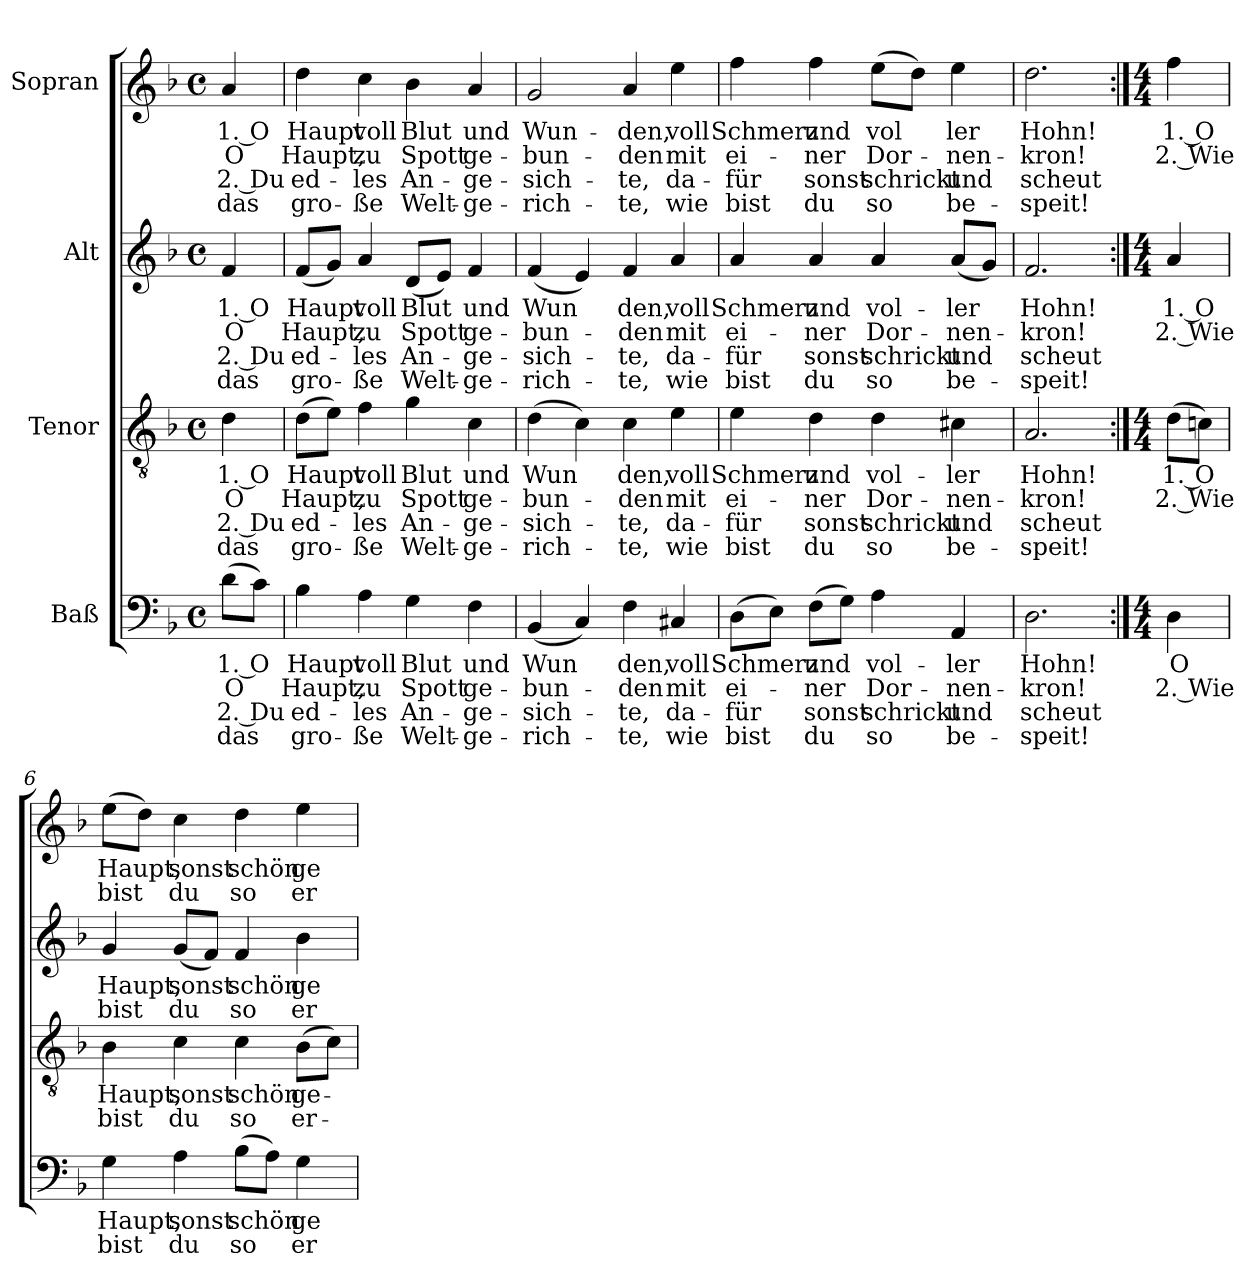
**kern	**text	**text	**text	**text	**kern	**text	**text	**text	**text	**kern	**text	**text	**text	**text	**kern	**text	**text	**text	**text
*part4	*part4	*part4	*part4	*part4	*part3	*part3	*part3	*part3	*part3	*part2	*part2	*part2	*part2	*part2	*part1	*part1	*part1	*part1	*part1
*staff4	*staff4	*staff4	*staff4	*staff4	*staff3	*staff3	*staff3	*staff3	*staff3	*staff2	*staff2	*staff2	*staff2	*staff2	*staff1	*staff1	*staff1	*staff1	*staff1
*I"Baß	*	*	*	*	*I"Tenor	*	*	*	*	*I"Alt	*	*	*	*	*I"Sopran	*	*	*	*
*clefF4	*	*	*	*	*clefGv2	*	*	*	*	*clefG2	*	*	*	*	*clefG2	*	*	*	*
*k[b-]	*	*	*	*	*k[b-]	*	*	*	*	*k[b-]	*	*	*	*	*k[b-]	*	*	*	*
*F:	*	*	*	*	*F:	*	*	*	*	*F:	*	*	*	*	*F:	*	*	*	*
*M4/4	*	*	*	*	*M4/4	*	*	*	*	*M4/4	*	*	*	*	*M4/4	*	*	*	*
*met(c)	*	*	*	*	*met(c)	*	*	*	*	*met(c)	*	*	*	*	*met(c)	*	*	*	*
=	=	=	=	=	=	=	=	=	=	=	=	=	=	=	=	=	=	=	=
!	!LO:LY:b	!LO:LY:b	!LO:LY:b	!LO:LY:b	!	!LO:LY:b	!LO:LY:b	!LO:LY:b	!LO:LY:b	!	!LO:LY:b	!LO:LY:b	!LO:LY:b	!LO:LY:b	!	!LO:LY:b	!LO:LY:b	!LO:LY:b	!LO:LY:b
(>8d\L	1. O	O	2. Du	das	4d\	1. O	O	2. Du	das	4f/	1. O	O	2. Du	das	4a/	1. O	O	2. Du	das
8c\J)	.	.	.	.	.	.	.	.	.	.	.	.	.	.	.	.	.	.	.
=1	=1	=1	=1	=1	=1	=1	=1	=1	=1	=1	=1	=1	=1	=1	=1	=1	=1	=1	=1
!	!LO:LY:b	!LO:LY:b	!LO:LY:b	!LO:LY:b	!	!LO:LY:b	!LO:LY:b	!LO:LY:b	!LO:LY:b	!	!LO:LY:b	!LO:LY:b	!LO:LY:b	!LO:LY:b	!	!LO:LY:b	!LO:LY:b	!LO:LY:b	!LO:LY:b
4B-\	Haupt	Haupt,	ed-	gro-	(>8d\L	Haupt	Haupt,	ed-	gro-	(<8f/L	Haupt	Haupt,	ed-	gro-	4dd\	Haupt	Haupt,	ed-	gro-
.	.	.	.	.	8e\J)	.	.	.	.	8g/J)	.	.	.	.	.	.	.	.	.
!	!LO:LY:b	!LO:LY:b	!LO:LY:b	!LO:LY:b	!	!LO:LY:b	!LO:LY:b	!LO:LY:b	!LO:LY:b	!	!LO:LY:b	!LO:LY:b	!LO:LY:b	!LO:LY:b	!	!LO:LY:b	!LO:LY:b	!LO:LY:b	!LO:LY:b
4A\	voll	zu	-les	-ße	4f\	voll	zu	-les	-ße	4a/	voll	zu	-les	-ße	4cc\	voll	zu	-les	-ße
!	!LO:LY:b	!LO:LY:b	!LO:LY:b	!LO:LY:b	!	!LO:LY:b	!LO:LY:b	!LO:LY:b	!LO:LY:b	!	!LO:LY:b	!LO:LY:b	!LO:LY:b	!LO:LY:b	!	!LO:LY:b	!LO:LY:b	!LO:LY:b	!LO:LY:b
4G\	Blut	Spott	An-	Welt-	4g\	Blut	Spott	An-	Welt-	(<8d/L	Blut	Spott	An-	Welt-	4b-\	Blut	Spott	An-	Welt-
.	.	.	.	.	.	.	.	.	.	8e/J)	.	.	.	.	.	.	.	.	.
!	!LO:LY:b	!LO:LY:b	!LO:LY:b	!LO:LY:b	!	!LO:LY:b	!LO:LY:b	!LO:LY:b	!LO:LY:b	!	!LO:LY:b	!LO:LY:b	!LO:LY:b	!LO:LY:b	!	!LO:LY:b	!LO:LY:b	!LO:LY:b	!LO:LY:b
4F\	und	ge-	-ge-	-ge-	4c\	und	ge-	-ge-	-ge-	4f/	und	ge-	-ge-	-ge-	4a/	und	ge-	-ge-	-ge-
=2	=2	=2	=2	=2	=2	=2	=2	=2	=2	=2	=2	=2	=2	=2	=2	=2	=2	=2	=2
!	!LO:LY:b	!LO:LY:b	!LO:LY:b	!LO:LY:b	!	!LO:LY:b	!LO:LY:b	!LO:LY:b	!LO:LY:b	!	!LO:LY:b	!LO:LY:b	!LO:LY:b	!LO:LY:b	!	!LO:LY:b	!LO:LY:b	!LO:LY:b	!LO:LY:b
(<4BB-/	Wun	-bun-	-sich-	-rich-	(>4d\	Wun	-bun-	-sich-	-rich-	(<4f/	Wun	-bun-	-sich-	-rich-	2g/	Wun-	-bun-	-sich-	-rich-
4C/)	.	.	.	.	4c\)	.	.	.	.	4e/)	.	.	.	.	.	.	.	.	.
!	!LO:LY:b	!LO:LY:b	!LO:LY:b	!LO:LY:b	!	!LO:LY:b	!LO:LY:b	!LO:LY:b	!LO:LY:b	!	!LO:LY:b	!LO:LY:b	!LO:LY:b	!LO:LY:b	!	!LO:LY:b	!LO:LY:b	!LO:LY:b	!LO:LY:b
4F\	den,	-den	-te,	-te,	4c\	den,	-den	-te,	-te,	4f/	den,	-den	-te,	-te,	4a/	-den,	-den	-te,	-te,
!	!LO:LY:b	!LO:LY:b	!LO:LY:b	!LO:LY:b	!	!LO:LY:b	!LO:LY:b	!LO:LY:b	!LO:LY:b	!	!LO:LY:b	!LO:LY:b	!LO:LY:b	!LO:LY:b	!	!LO:LY:b	!LO:LY:b	!LO:LY:b	!LO:LY:b
4C#X/	voll	mit	da-	wie	4e\	voll	mit	da-	wie	4a/	voll	mit	da-	wie	4ee\	voll	mit	da-	wie
=3	=3	=3	=3	=3	=3	=3	=3	=3	=3	=3	=3	=3	=3	=3	=3	=3	=3	=3	=3
!	!LO:LY:b	!LO:LY:b	!LO:LY:b	!LO:LY:b	!	!LO:LY:b	!LO:LY:b	!LO:LY:b	!LO:LY:b	!	!LO:LY:b	!LO:LY:b	!LO:LY:b	!LO:LY:b	!	!LO:LY:b	!LO:LY:b	!LO:LY:b	!LO:LY:b
(>8D\L	Schmerz	ei-	-für	bist	4e\	Schmerz	ei-	-für	bist	4a/	Schmerz	ei-	-für	bist	4ff\	Schmerz	ei-	-für	bist
8E\J)	.	.	.	.	.	.	.	.	.	.	.	.	.	.	.	.	.	.	.
!	!LO:LY:b	!LO:LY:b	!LO:LY:b	!LO:LY:b	!	!LO:LY:b	!LO:LY:b	!LO:LY:b	!LO:LY:b	!	!LO:LY:b	!LO:LY:b	!LO:LY:b	!LO:LY:b	!	!LO:LY:b	!LO:LY:b	!LO:LY:b	!LO:LY:b
(>8F\L	und	-ner	sonst	du	4d\	und	-ner	sonst	du	4a/	und	-ner	sonst	du	4ff\	und	-ner	sonst	du
8G\J)	.	.	.	.	.	.	.	.	.	.	.	.	.	.	.	.	.	.	.
!	!LO:LY:b	!LO:LY:b	!LO:LY:b	!LO:LY:b	!	!LO:LY:b	!LO:LY:b	!LO:LY:b	!LO:LY:b	!	!LO:LY:b	!LO:LY:b	!LO:LY:b	!LO:LY:b	!	!LO:LY:b	!LO:LY:b	!LO:LY:b	!LO:LY:b
4A\	vol-	Dor-	schrickt	so	4d\	vol-	Dor-	schrickt	so	4a/	vol-	Dor-	schrickt	so	(>8ee\L	vol	Dor-	schrickt	so
.	.	.	.	.	.	.	.	.	.	.	.	.	.	.	8dd\J)	.	.	.	.
!	!LO:LY:b	!LO:LY:b	!LO:LY:b	!LO:LY:b	!	!LO:LY:b	!LO:LY:b	!LO:LY:b	!LO:LY:b	!	!LO:LY:b	!LO:LY:b	!LO:LY:b	!LO:LY:b	!	!LO:LY:b	!LO:LY:b	!LO:LY:b	!LO:LY:b
4AA/	-ler	-nen-	und	be-	4c#X\	-ler	-nen-	und	be-	(<8a/L	-ler	-nen-	und	be-	4ee\	ler	-nen-	und	be-
.	.	.	.	.	.	.	.	.	.	8g/J)	.	.	.	.	.	.	.	.	.
=4	=4	=4	=4	=4	=4	=4	=4	=4	=4	=4	=4	=4	=4	=4	=4	=4	=4	=4	=4
!	!LO:LY:b	!LO:LY:b	!LO:LY:b	!LO:LY:b	!	!LO:LY:b	!LO:LY:b	!LO:LY:b	!LO:LY:b	!	!LO:LY:b	!LO:LY:b	!LO:LY:b	!LO:LY:b	!	!LO:LY:b	!LO:LY:b	!LO:LY:b	!LO:LY:b
2.D\	Hohn!	-kron!	scheut	-speit!	2.A/	Hohn!	-kron!	scheut	-speit!	2.f/	Hohn!	-kron!	scheut	-speit!	2.dd\	Hohn!	-kron!	scheut	-speit!
!!LO:LB:g=z
=5:|!	=5:|!	=5:|!	=5:|!	=5:|!	=5:|!	=5:|!	=5:|!	=5:|!	=5:|!	=5:|!	=5:|!	=5:|!	=5:|!	=5:|!	=5:|!	=5:|!	=5:|!	=5:|!	=5:|!
*M4/4	*	*	*	*	*M4/4	*	*	*	*	*M4/4	*	*	*	*	*M4/4	*	*	*	*
!	!LO:LY:b	!LO:LY:b	!	!	!	!LO:LY:b	!LO:LY:b	!	!	!	!LO:LY:b	!LO:LY:b	!	!	!	!LO:LY:b	!LO:LY:b	!	!
4D\	O	2. Wie	.	.	(>8d\L	1. O	2. Wie	.	.	4a/	1. O	2. Wie	.	.	4ff\	1. O	2. Wie	.	.
.	.	.	.	.	8cn\J)	.	.	.	.	.	.	.	.	.	.	.	.	.	.
=6	=6	=6	=6	=6	=6	=6	=6	=6	=6	=6	=6	=6	=6	=6	=6	=6	=6	=6	=6
!	!LO:LY:b	!LO:LY:b	!	!	!	!LO:LY:b	!LO:LY:b	!	!	!	!LO:LY:b	!LO:LY:b	!	!	!	!LO:LY:b	!LO:LY:b	!	!
4G\	Haupt,	bist	.	.	4B-\	Haupt,	bist	.	.	4g/	Haupt,	bist	.	.	(>8ee\L	Haupt,	bist	.	.
.	.	.	.	.	.	.	.	.	.	.	.	.	.	.	8dd\J)	.	.	.	.
!	!LO:LY:b	!LO:LY:b	!	!	!	!LO:LY:b	!LO:LY:b	!	!	!	!LO:LY:b	!LO:LY:b	!	!	!	!LO:LY:b	!LO:LY:b	!	!
4A\	sonst	du	.	.	4c\	sonst	du	.	.	(<8g/L	sonst	du	.	.	4cc\	sonst	du	.	.
.	.	.	.	.	.	.	.	.	.	8f/J)	.	.	.	.	.	.	.	.	.
!	!LO:LY:b	!LO:LY:b	!	!	!	!LO:LY:b	!LO:LY:b	!	!	!	!LO:LY:b	!LO:LY:b	!	!	!	!LO:LY:b	!LO:LY:b	!	!
(>8B-\L	schön	so	.	.	4c\	schön	so	.	.	4f/	schön	so	.	.	4dd\	schön	so	.	.
8A\J)	.	.	.	.	.	.	.	.	.	.	.	.	.	.	.	.	.	.	.
!	!LO:LY:b	!LO:LY:b	!	!	!	!LO:LY:b	!LO:LY:b	!	!	!	!LO:LY:b	!LO:LY:b	!	!	!	!LO:LY:b	!LO:LY:b	!	!
4G\	ge-	er-	.	.	(>8B-\L	ge-	er-	.	.	4b-\	ge-	er-	.	.	4ee\	ge-	er-	.	.
.	.	.	.	.	8c\J)	.	.	.	.	.	.	.	.	.	.	.	.	.	.
=	=	=	=	=	=	=	=	=	=	=	=	=	=	=	=	=	=	=	=
*-	*-	*-	*-	*-	*-	*-	*-	*-	*-	*-	*-	*-	*-	*-	*-	*-	*-	*-	*-
